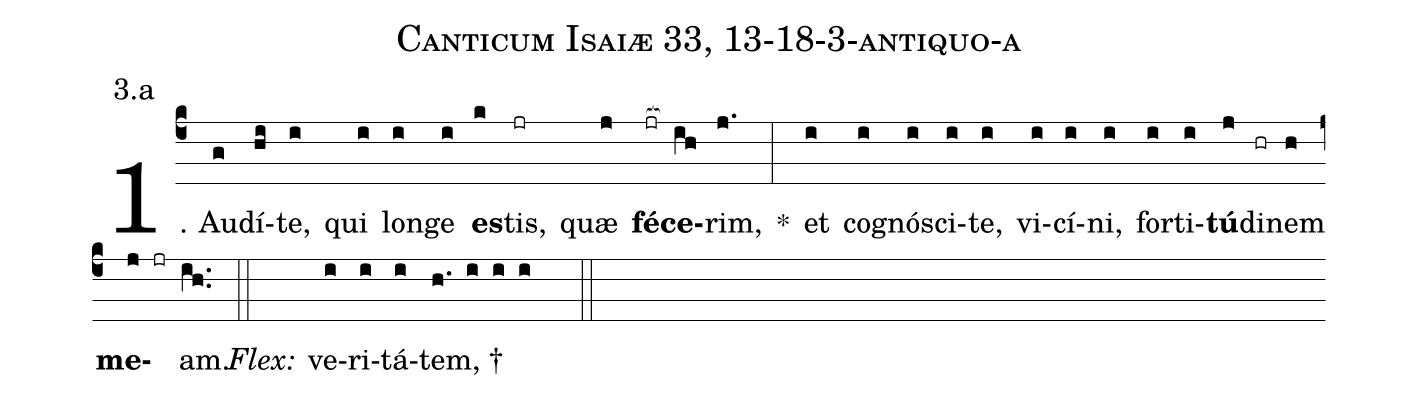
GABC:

name: Canticum Isaiæ 33, 13-18-3-antiquo-a;
annotation: 3.a;
%%
(c4)1. Au(g)dí(hi)te,(i) qui(i) lon(i)ge(i) <b>es</b>(k)tis,(jr) quæ(j) <b>fé</b>(jr[ocb:1{])<b>ce</b>(ih[ocb:0}])rim,(j.) *(:) et(i) co(i)gnó(i)sci(i)te,(i) vi(i)cí(i)ni,(i) for(i)ti(i)<b>tú</b>(j)di(hr)nem(h) <b>me</b>(j jr)am.(ih..) (::)
<i>Flex:</i>()  ve(i)ri(i)tá(i)tem, †(h. i i i  ::)
